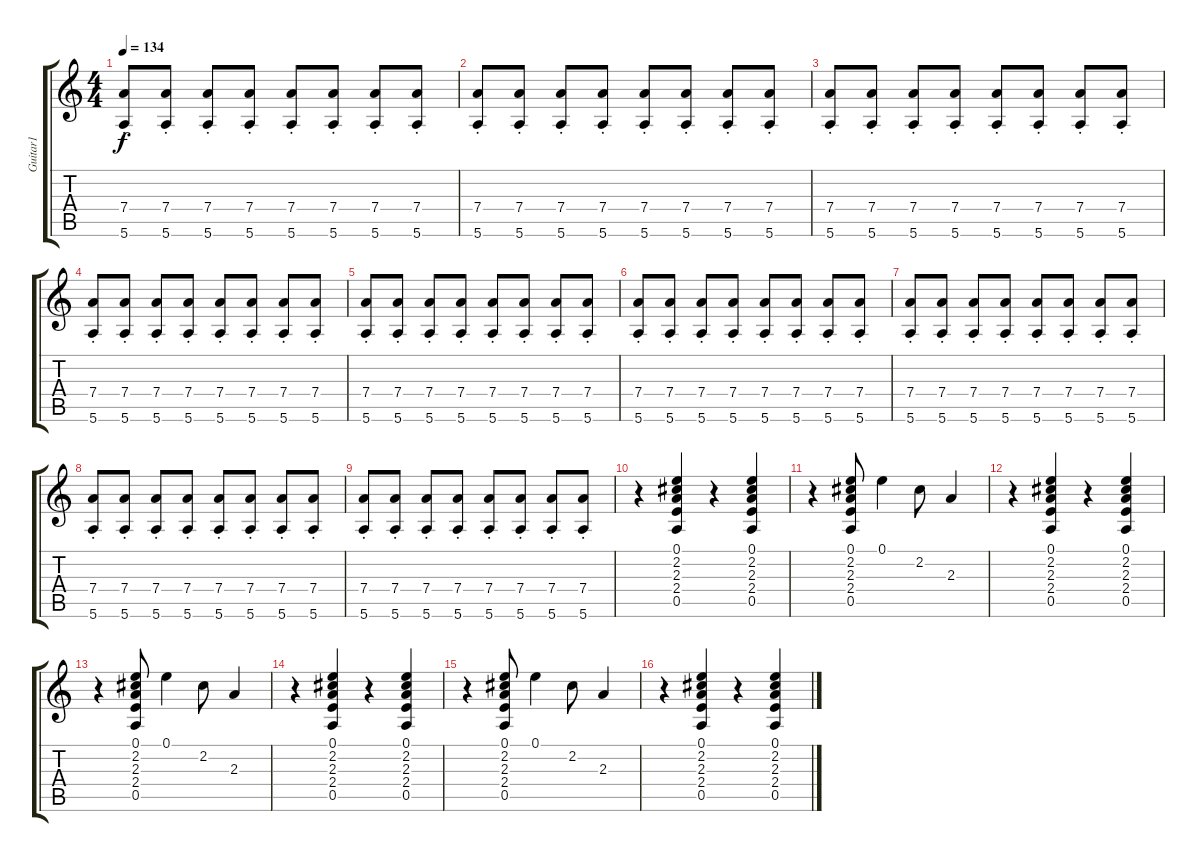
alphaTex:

\track ("Guitar1" "Guitar1") {instrument acousticguitarsteel}
\staff {score tabs}
\tuning (E4 B3 G3 D3 A2 E2) {hide}
\ts (4 4)
\tempo 134
\clef g2
\ks c
(7.4{st} 5.6{st}).8{dy f} (7.4{st} 5.6{st}).8 (7.4{st} 5.6{st}).8 (7.4{st} 5.6{st}).8 (7.4{st} 5.6{st}).8 (7.4{st} 5.6{st}).8 (7.4{st} 5.6{st}).8 (7.4{st} 5.6{st}).8 |
(7.4{st} 5.6{st}).8 (7.4{st} 5.6{st}).8 (7.4{st} 5.6{st}).8 (7.4{st} 5.6{st}).8 (7.4{st} 5.6{st}).8 (7.4{st} 5.6{st}).8 (7.4{st} 5.6{st}).8 (7.4{st} 5.6{st}).8 |
(7.4{st} 5.6{st}).8 (7.4{st} 5.6{st}).8 (7.4{st} 5.6{st}).8 (7.4{st} 5.6{st}).8 (7.4{st} 5.6{st}).8 (7.4{st} 5.6{st}).8 (7.4{st} 5.6{st}).8 (7.4{st} 5.6{st}).8 |
(7.4{st} 5.6{st}).8 (7.4{st} 5.6{st}).8 (7.4{st} 5.6{st}).8 (7.4{st} 5.6{st}).8 (7.4{st} 5.6{st}).8 (7.4{st} 5.6{st}).8 (7.4{st} 5.6{st}).8 (7.4{st} 5.6{st}).8 |
(7.4{st} 5.6{st}).8 (7.4{st} 5.6{st}).8 (7.4{st} 5.6{st}).8 (7.4{st} 5.6{st}).8 (7.4{st} 5.6{st}).8 (7.4{st} 5.6{st}).8 (7.4{st} 5.6{st}).8 (7.4{st} 5.6{st}).8 |
(7.4{st} 5.6{st}).8 (7.4{st} 5.6{st}).8 (7.4{st} 5.6{st}).8 (7.4{st} 5.6{st}).8 (7.4{st} 5.6{st}).8 (7.4{st} 5.6{st}).8 (7.4{st} 5.6{st}).8 (7.4{st} 5.6{st}).8 |
(7.4{st} 5.6{st}).8 (7.4{st} 5.6{st}).8 (7.4{st} 5.6{st}).8 (7.4{st} 5.6{st}).8 (7.4{st} 5.6{st}).8 (7.4{st} 5.6{st}).8 (7.4{st} 5.6{st}).8 (7.4{st} 5.6{st}).8 |
(7.4{st} 5.6{st}).8 (7.4{st} 5.6{st}).8 (7.4{st} 5.6{st}).8 (7.4{st} 5.6{st}).8 (7.4{st} 5.6{st}).8 (7.4{st} 5.6{st}).8 (7.4{st} 5.6{st}).8 (7.4{st} 5.6{st}).8 |
(7.4{st} 5.6{st}).8 (7.4{st} 5.6{st}).8 (7.4{st} 5.6{st}).8 (7.4{st} 5.6{st}).8 (7.4{st} 5.6{st}).8 (7.4{st} 5.6{st}).8 (7.4{st} 5.6{st}).8 (7.4{st} 5.6{st}).8 |
r.4 (0.1 2.2 2.3 2.4 0.5).4 r.4 (0.1 2.2 2.3 2.4 0.5).4 |
r.4 (0.1 2.2 2.3 2.4 0.5).8 0.1.4 2.2.8 2.3.4 |
r.4 (0.1 2.2 2.3 2.4 0.5).4 r.4 (0.1 2.2 2.3 2.4 0.5).4 |
r.4 (0.1 2.2 2.3 2.4 0.5).8 0.1.4 2.2.8 2.3.4 |
r.4 (0.1 2.2 2.3 2.4 0.5).4 r.4 (0.1 2.2 2.3 2.4 0.5).4 |
r.4 (0.1 2.2 2.3 2.4 0.5).8 0.1.4 2.2.8 2.3.4 |
r.4 (0.1 2.2 2.3 2.4 0.5).4 r.4 (0.1 2.2 2.3 2.4 0.5).4
